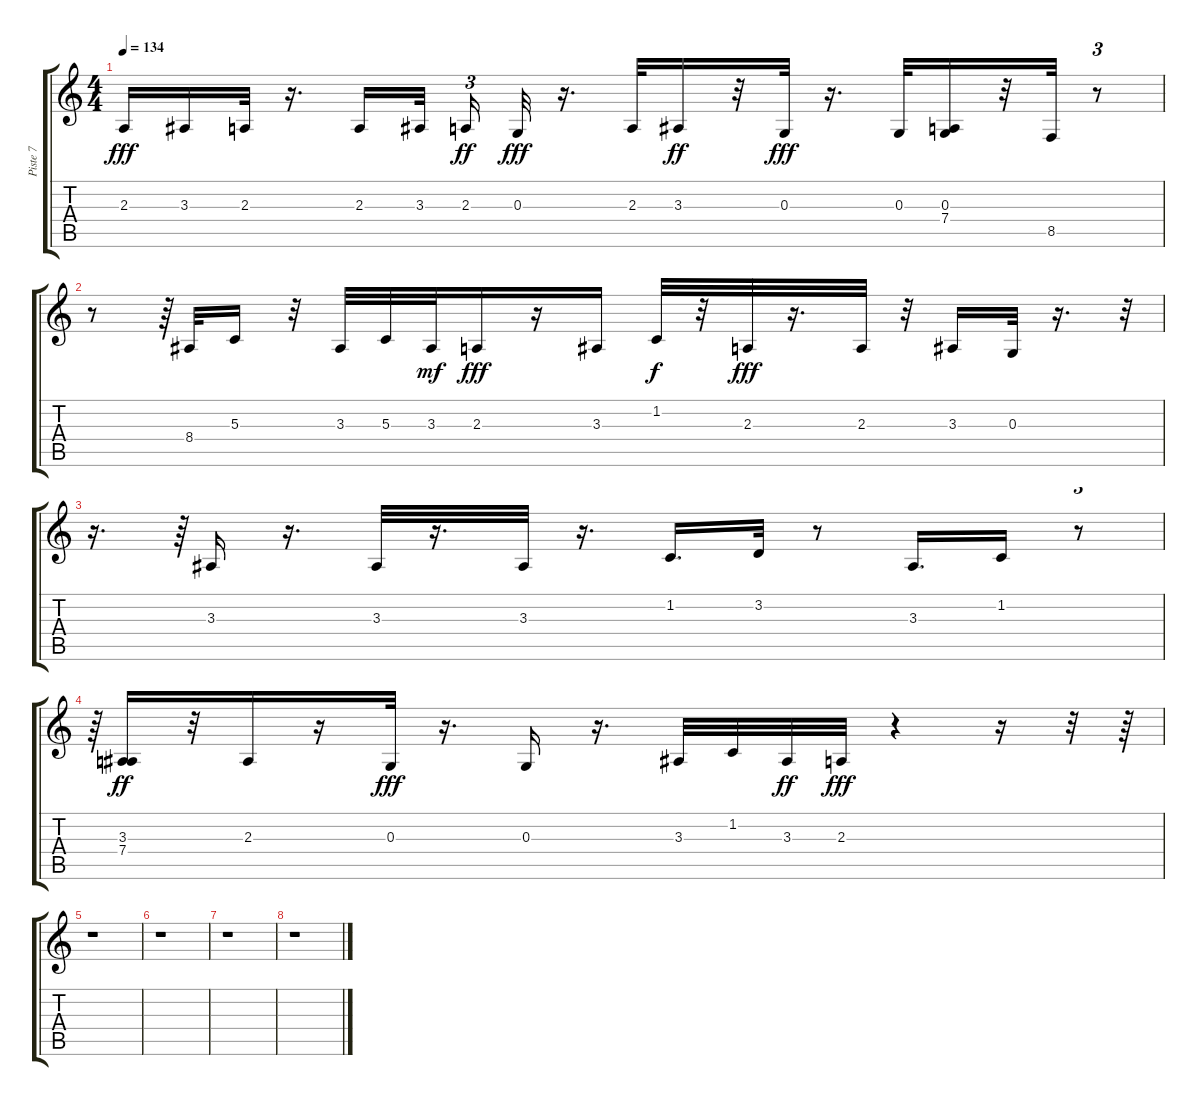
\track ("Piste 7" "Piste 7") {instrument accordion}
\staff {score tabs}
\tuning (E4 B3 G3 D3 A2 E2) {hide}
\ts (4 4)
\tempo 134
\clef g2
\ks c
2.3.16{dy fff} 3.3.16 2.3.32 r.16{d} 2.3.16 3.3.32{beam splitsecondary} 2.3.16{tu (3 2) dy ff} 0.3.32{dy fff} r.16{d} 2.3.32 3.3.16{dy ff} r.32 0.3.32{dy fff} r.16{d} 0.3.32 (0.3 7.4).16 r.32 8.5.32 r.8{tu (3 2)} |
r.8 r.64{tu (3 2)} 8.4.32 5.3.16 r.32 3.3.32 5.3.32 3.3.32{dy mf} 2.3.16{dy fff} r.16 3.3.16 1.2.32{dy f} r.32 2.3.32{dy fff} r.16{d} 2.3.32 r.32 3.3.16 0.3.32 r.16{d} r.32{tu (3 2)} |
r.16{d} r.64{tu (3 2)} 3.3.16 r.16{d} 3.3.32 r.16{d} 3.3.32 r.16{d} 1.2.16{d} 3.2.32 r.8 3.3.16{d} 1.2.16 r.8{tu (3 2)} |
r.64{tu (3 2)} (3.3 7.4).16{dy ff} r.32 2.3.16 r.16 0.3.32{dy fff} r.16{d} 0.3.16 r.16{d} 3.3.32 1.2.32 3.3.32{dy ff} 2.3.32{dy fff} r.4 r.16 r.32 r.64 |
r.1 |
r.1 |
r.1 |
r.1
